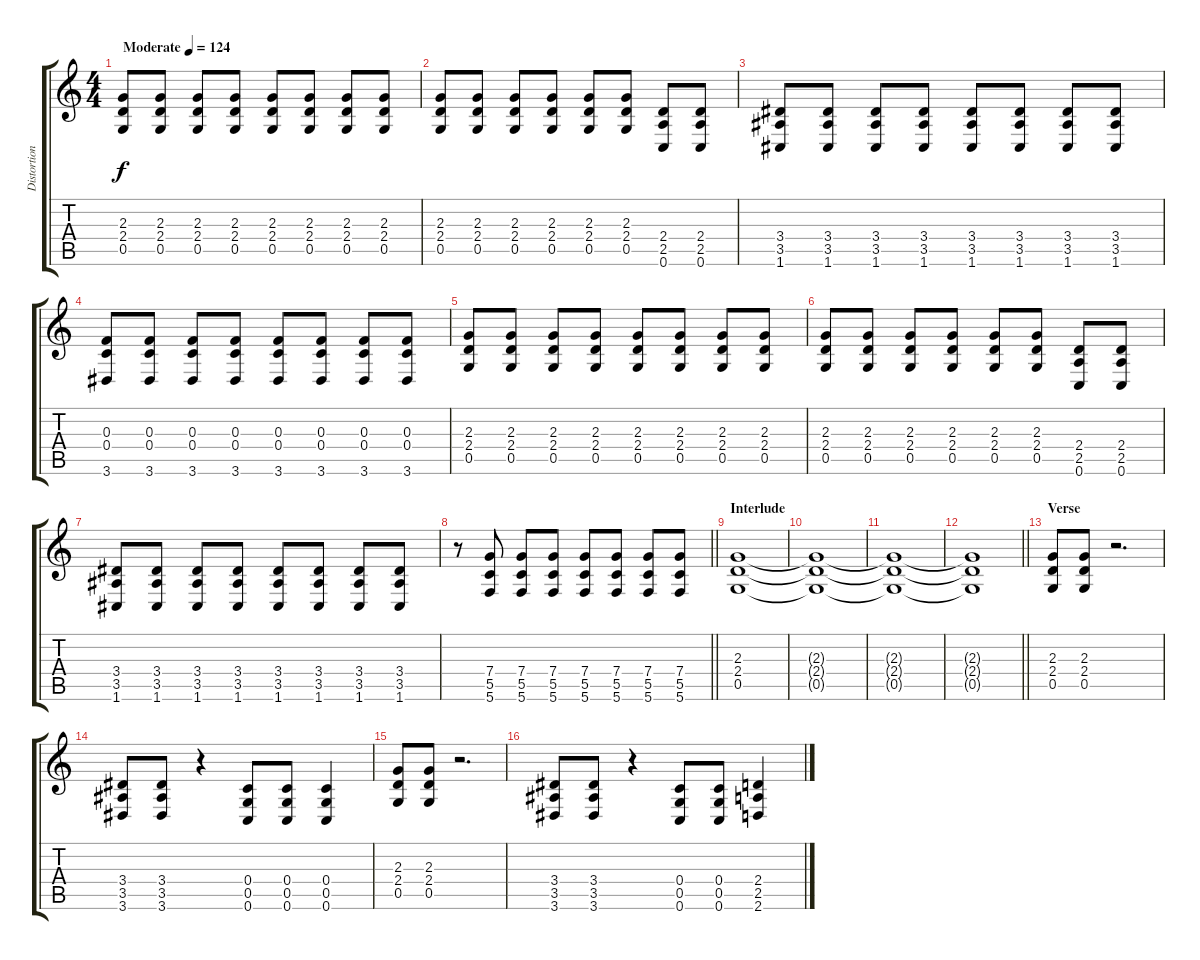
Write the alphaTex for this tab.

\track ("Distortion Guitar" "Distortion") {instrument distortionguitar}
\staff {score tabs}
\tuning (D4 A3 F3 C3 G2 C2) {hide}
\ts (4 4)
\tempo (124 "Moderate")
\clef g2
\ks c
(2.3 2.4 0.5).8{dy f instrument distortionguitar} (2.3 2.4 0.5).8 (2.3 2.4 0.5).8 (2.3 2.4 0.5).8 (2.3 2.4 0.5).8 (2.3 2.4 0.5).8 (2.3 2.4 0.5).8 (2.3 2.4 0.5).8 |
(2.3 2.4 0.5).8 (2.3 2.4 0.5).8 (2.3 2.4 0.5).8 (2.3 2.4 0.5).8 (2.3 2.4 0.5).8 (2.3 2.4 0.5).8 (2.4 2.5 0.6).8 (2.4 2.5 0.6).8 |
(3.4 3.5 1.6).8 (3.4 3.5 1.6).8 (3.4 3.5 1.6).8 (3.4 3.5 1.6).8 (3.4 3.5 1.6).8 (3.4 3.5 1.6).8 (3.4 3.5 1.6).8 (3.4 3.5 1.6).8 |
(0.3 0.4 3.6).8 (0.3 0.4 3.6).8 (0.3 0.4 3.6).8 (0.3 0.4 3.6).8 (0.3 0.4 3.6).8 (0.3 0.4 3.6).8 (0.3 0.4 3.6).8 (0.3 0.4 3.6).8 |
(2.3 2.4 0.5).8 (2.3 2.4 0.5).8 (2.3 2.4 0.5).8 (2.3 2.4 0.5).8 (2.3 2.4 0.5).8 (2.3 2.4 0.5).8 (2.3 2.4 0.5).8 (2.3 2.4 0.5).8 |
(2.3 2.4 0.5).8 (2.3 2.4 0.5).8 (2.3 2.4 0.5).8 (2.3 2.4 0.5).8 (2.3 2.4 0.5).8 (2.3 2.4 0.5).8 (2.4 2.5 0.6).8 (2.4 2.5 0.6).8 |
(3.4 3.5 1.6).8 (3.4 3.5 1.6).8 (3.4 3.5 1.6).8 (3.4 3.5 1.6).8 (3.4 3.5 1.6).8 (3.4 3.5 1.6).8 (3.4 3.5 1.6).8 (3.4 3.5 1.6).8 |
\barLineRight lightlight
r.8 (7.4 5.5 5.6).8 (7.4 5.5 5.6).8 (7.4 5.5 5.6).8 (7.4 5.5 5.6).8 (7.4 5.5 5.6).8 (7.4 5.5 5.6).8 (7.4 5.5 5.6).8 |
\section ("" "Interlude")
(2.3 2.4 0.5).1 |
(2.3{t} 2.4{t} 0.5{t}).1 |
(2.3{t} 2.4{t} 0.5{t}).1{volume 0} |
\barLineRight lightlight
(2.3{t} 2.4{t} 0.5{t}).1 |
\section ("" "Verse")
(2.3 2.4 0.5).8{volume 13} (2.3 2.4 0.5).8 r.2{d} |
(3.4 3.5 3.6).8 (3.4 3.5 3.6).8 r.4 (0.4 0.5 0.6).8 (0.4 0.5 0.6).8 (0.4 0.5 0.6).4 |
(2.3 2.4 0.5).8 (2.3 2.4 0.5).8 r.2{d} |
(3.4 3.5 3.6).8 (3.4 3.5 3.6).8 r.4 (0.4 0.5 0.6).8 (0.4 0.5 0.6).8 (2.4 2.5 2.6).4
